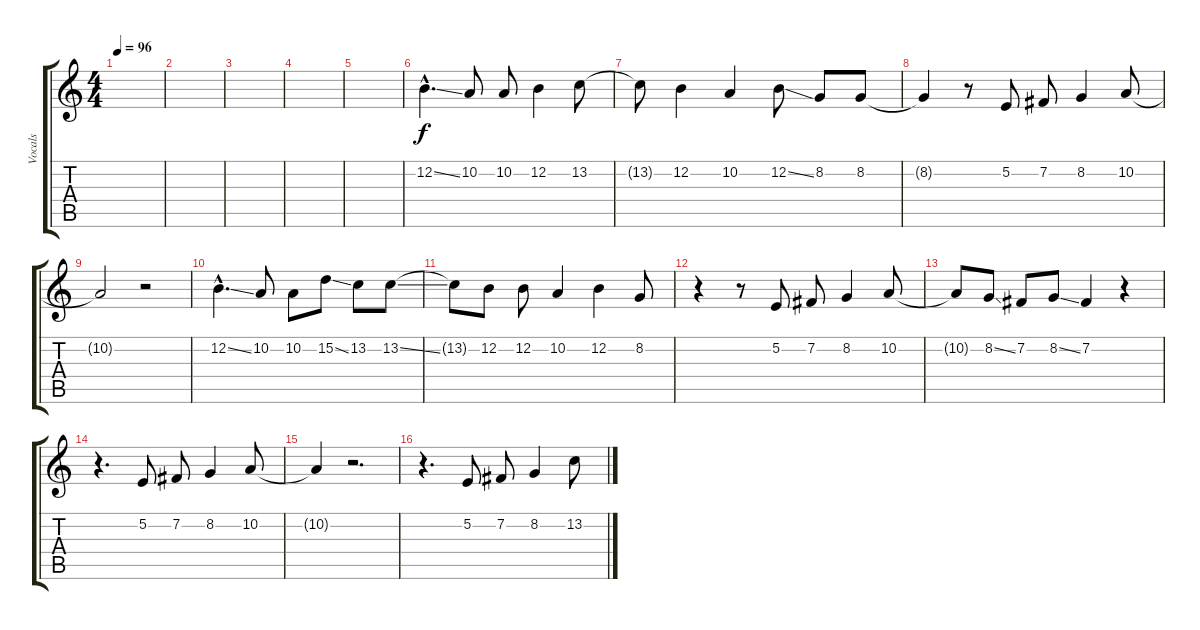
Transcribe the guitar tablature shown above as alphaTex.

\track ("Vocals" "Vocals") {instrument synthvoice}
\staff {score tabs}
\tuning (E4 B3 G3 D3 A2 E2) {hide}
\ts (4 4)
\tempo 96
\clef g2
\ks c
|
|
|
|
|
12.2{ss hac}.4{d volume 16} 10.2.8 10.2.8 12.2.4 13.2.8 |
13.2{t}.8 12.2.4 10.2.4 12.2{ss}.8 8.2.8 8.2.8 |
8.2{t}.4 r.8 5.2.8 7.2.8 8.2.4 10.2.8 |
10.2{t}.2 r.2 |
12.2{ss hac}.4{d} 10.2.8 10.2.8 15.2{ss}.8 13.2.8 13.2{ss}.8 |
13.2{t}.8 12.2.8 12.2.8 10.2.4 12.2.4 8.2.8 |
r.4 r.8 5.2.8 7.2.8 8.2.4 10.2.8 |
10.2{t}.8 8.2{ss}.8 7.2.8 8.2{ss}.8 7.2.4 r.4 |
r.4{d} 5.2.8 7.2.8 8.2.4 10.2.8 |
10.2{t}.4 r.2{d} |
r.4{d} 5.2.8 7.2.8 8.2.4 13.2.8
